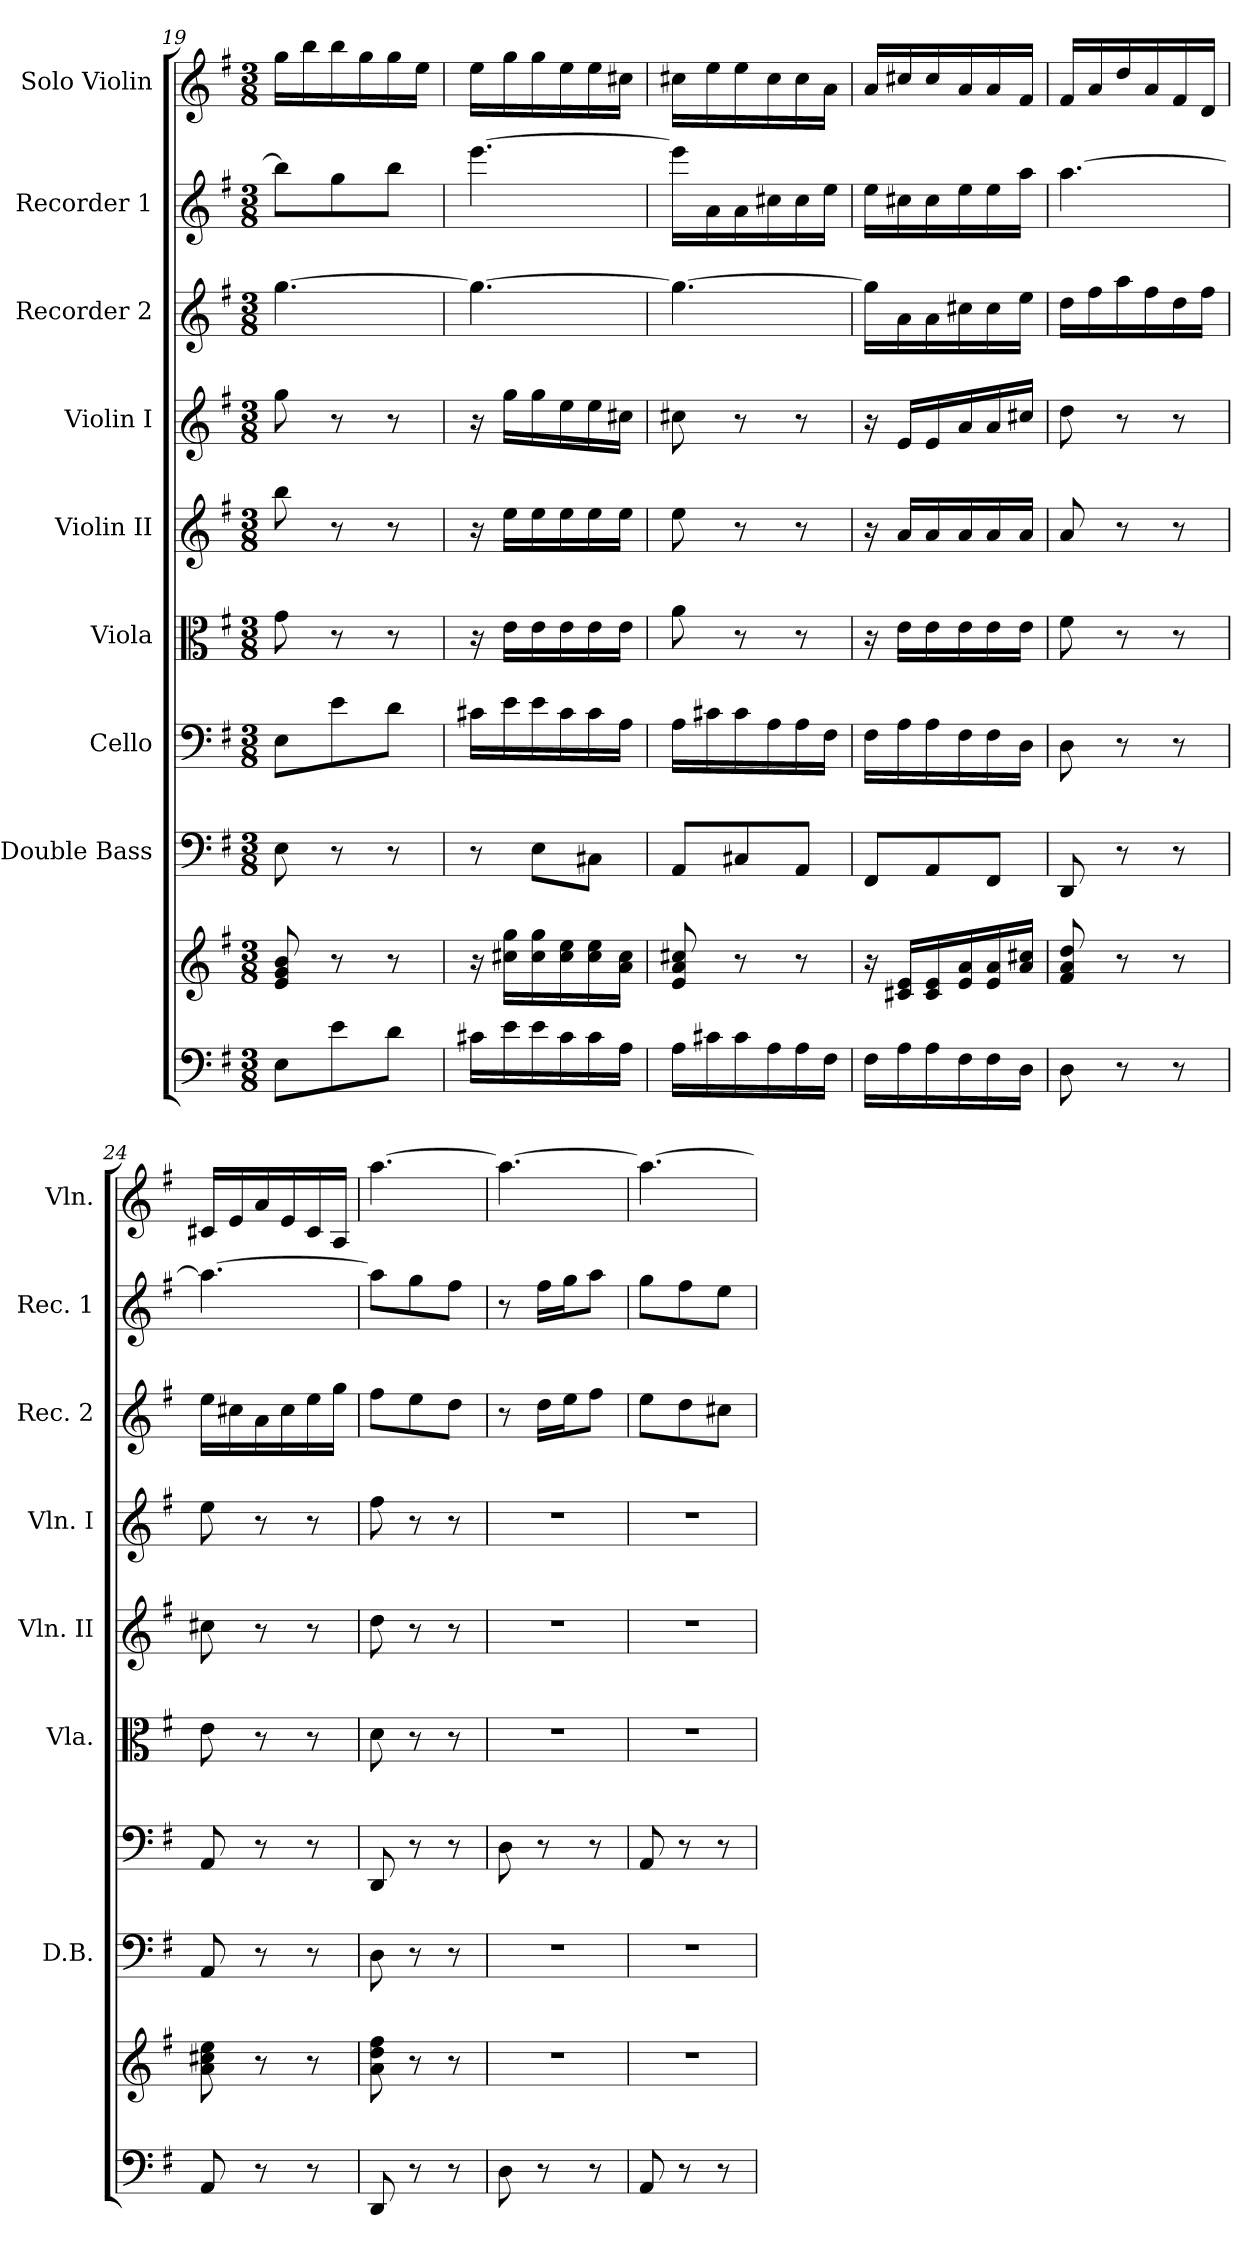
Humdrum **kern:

**kern	**kern	**kern	**kern	**kern	**kern	**kern	**kern	**kern	**kern
*part9	*part9	*part8	*part7	*part6	*part5	*part4	*part3	*part2	*part1
*staff10	*staff9	*staff8	*staff7	*staff6	*staff5	*staff4	*staff3	*staff2	*staff1
*	*	*I"Double Bass	*I"Cello	*I"Viola	*I"Violin II	*I"Violin I	*I"Recorder 2	*I"Recorder 1	*I"Solo Violin
*	*	*I'D.B.	*	*I'Vla.	*I'Vln. II	*I'Vln. I	*I'Rec. 2	*I'Rec. 1	*I'Vln.
*clefF4	*clefG2	*clefF4	*clefF4	*clefC3	*clefG2	*clefG2	*clefG2	*clefG2	*clefG2
*	*	*ITrd7c12	*	*	*	*	*	*	*
*k[f#]	*k[f#]	*k[f#]	*k[f#]	*k[f#]	*k[f#]	*k[f#]	*k[f#]	*k[f#]	*k[f#]
*G:	*G:	*G:	*G:	*G:	*G:	*G:	*G:	*G:	*G:
*M3/8	*M3/8	*M3/8	*M3/8	*M3/8	*M3/8	*M3/8	*M3/8	*M3/8	*M3/8
=19	=19	=19	=19	=19	=19	=19	=19	=19	=19
8E\L	8e/ 8g/ 8b/	8EE\	8E\L	8g\	8bb\	8gg\	[4.gg\	8bb\L]	16gg\LL
.	.	.	.	.	.	.	.	.	16bb\
8e\	8r	8r	8e\	8r	8r	8r	.	8gg\	16bb\
.	.	.	.	.	.	.	.	.	16gg\
8d\J	8r	8r	8d\J	8r	8r	8r	.	8bb\J	16gg\
.	.	.	.	.	.	.	.	.	16ee\JJ
=20	=20	=20	=20	=20	=20	=20	=20	=20	=20
16c#X\LL	16r	8r	16c#X\LL	16r	16r	16r	4.gg\_	[4.eee\	16ee\LL
16e\	16cc#X\ 16gg\LL	.	16e\	16e\LL	16ee\LL	16gg\LL	.	.	16gg\
16e\	16cc#\ 16gg\	8EE\L	16e\	16e\	16ee\	16gg\	.	.	16gg\
16c#\	16cc#\ 16ee\	.	16c#\	16e\	16ee\	16ee\	.	.	16ee\
16c#\	16cc#\ 16ee\	8CC#X\J	16c#\	16e\	16ee\	16ee\	.	.	16ee\
16A\JJ	16a\ 16cc#\JJ	.	16A\JJ	16e\JJ	16ee\JJ	16cc#X\JJ	.	.	16cc#X\JJ
=21	=21	=21	=21	=21	=21	=21	=21	=21	=21
16A\LL	8e/ 8a/ 8cc#X/	8AAA/L	16A\LL	8a\	8ee\	8cc#X\	4.gg\_	16eee\LL]	16cc#X\LL
16c#X\	.	.	16c#X\	.	.	.	.	16a\	16ee\
16c#\	8r	8CC#X/	16c#\	8r	8r	8r	.	16a\	16ee\
16A\	.	.	16A\	.	.	.	.	16cc#X\	16cc#\
16A\	8r	8AAA/J	16A\	8r	8r	8r	.	16cc#\	16cc#\
16F#\JJ	.	.	16F#\JJ	.	.	.	.	16ee\JJ	16a\JJ
=22	=22	=22	=22	=22	=22	=22	=22	=22	=22
16F#\LL	16r	8FFF#/L	16F#\LL	16r	16r	16r	16gg\LL]	16ee\LL	16a/LL
16A\	16c#X/ 16e/LL	.	16A\	16e\LL	16a/LL	16e/LL	16a\	16cc#X\	16cc#X/
16A\	16c#/ 16e/	8AAA/	16A\	16e\	16a/	16e/	16a\	16cc#\	16cc#/
16F#\	16e/ 16a/	.	16F#\	16e\	16a/	16a/	16cc#X\	16ee\	16a/
16F#\	16e/ 16a/	8FFF#/J	16F#\	16e\	16a/	16a/	16cc#\	16ee\	16a/
16D\JJ	16a/ 16cc#X/JJ	.	16D\JJ	16e\JJ	16a/JJ	16cc#X/JJ	16ee\JJ	16aa\JJ	16f#/JJ
!!LO:LB:g=z
=23	=23	=23	=23	=23	=23	=23	=23	=23	=23
8D\	8f#/ 8a/ 8dd/	8DDD/	8D\	8f#\	8a/	8dd\	16dd\LL	[4.aa\	16f#/LL
.	.	.	.	.	.	.	16ff#\	.	16a/
8r	8r	8r	8r	8r	8r	8r	16aa\	.	16dd/
.	.	.	.	.	.	.	16ff#\	.	16a/
8r	8r	8r	8r	8r	8r	8r	16dd\	.	16f#/
.	.	.	.	.	.	.	16ff#\JJ	.	16d/JJ
=24	=24	=24	=24	=24	=24	=24	=24	=24	=24
8AA/	8a\ 8cc#X\ 8ee\	8AAA/	8AA/	8e\	8cc#X\	8ee\	16ee\LL	4.aa\_	16c#X/LL
.	.	.	.	.	.	.	16cc#X\	.	16e/
8r	8r	8r	8r	8r	8r	8r	16a\	.	16a/
.	.	.	.	.	.	.	16cc#\	.	16e/
8r	8r	8r	8r	8r	8r	8r	16ee\	.	16c#/
.	.	.	.	.	.	.	16gg\JJ	.	16A/JJ
=25	=25	=25	=25	=25	=25	=25	=25	=25	=25
8DD/	8a\ 8dd\ 8ff#\	8DD\	8DD/	8d\	8dd\	8ff#\	8ff#\L	8aa\L]	[4.aa\
8r	8r	8r	8r	8r	8r	8r	8ee\	8gg\	.
8r	8r	8r	8r	8r	8r	8r	8dd\J	8ff#\J	.
=26	=26	=26	=26	=26	=26	=26	=26	=26	=26
8D\	4.r	4.r	8D\	4.r	4.r	4.r	8r	8r	4.aa\_
8r	.	.	8r	.	.	.	16dd\LL	16ff#\LL	.
.	.	.	.	.	.	.	16ee\J	16gg\J	.
8r	.	.	8r	.	.	.	8ff#\J	8aa\J	.
=27	=27	=27	=27	=27	=27	=27	=27	=27	=27
8AA/	4.r	4.r	8AA/	4.r	4.r	4.r	8ee\L	8gg\L	4.aa\_
8r	.	.	8r	.	.	.	8dd\	8ff#\	.
8r	.	.	8r	.	.	.	8cc#X\J	8ee\J	.
=	=	=	=	=	=	=	=	=	=
*-	*-	*-	*-	*-	*-	*-	*-	*-	*-
